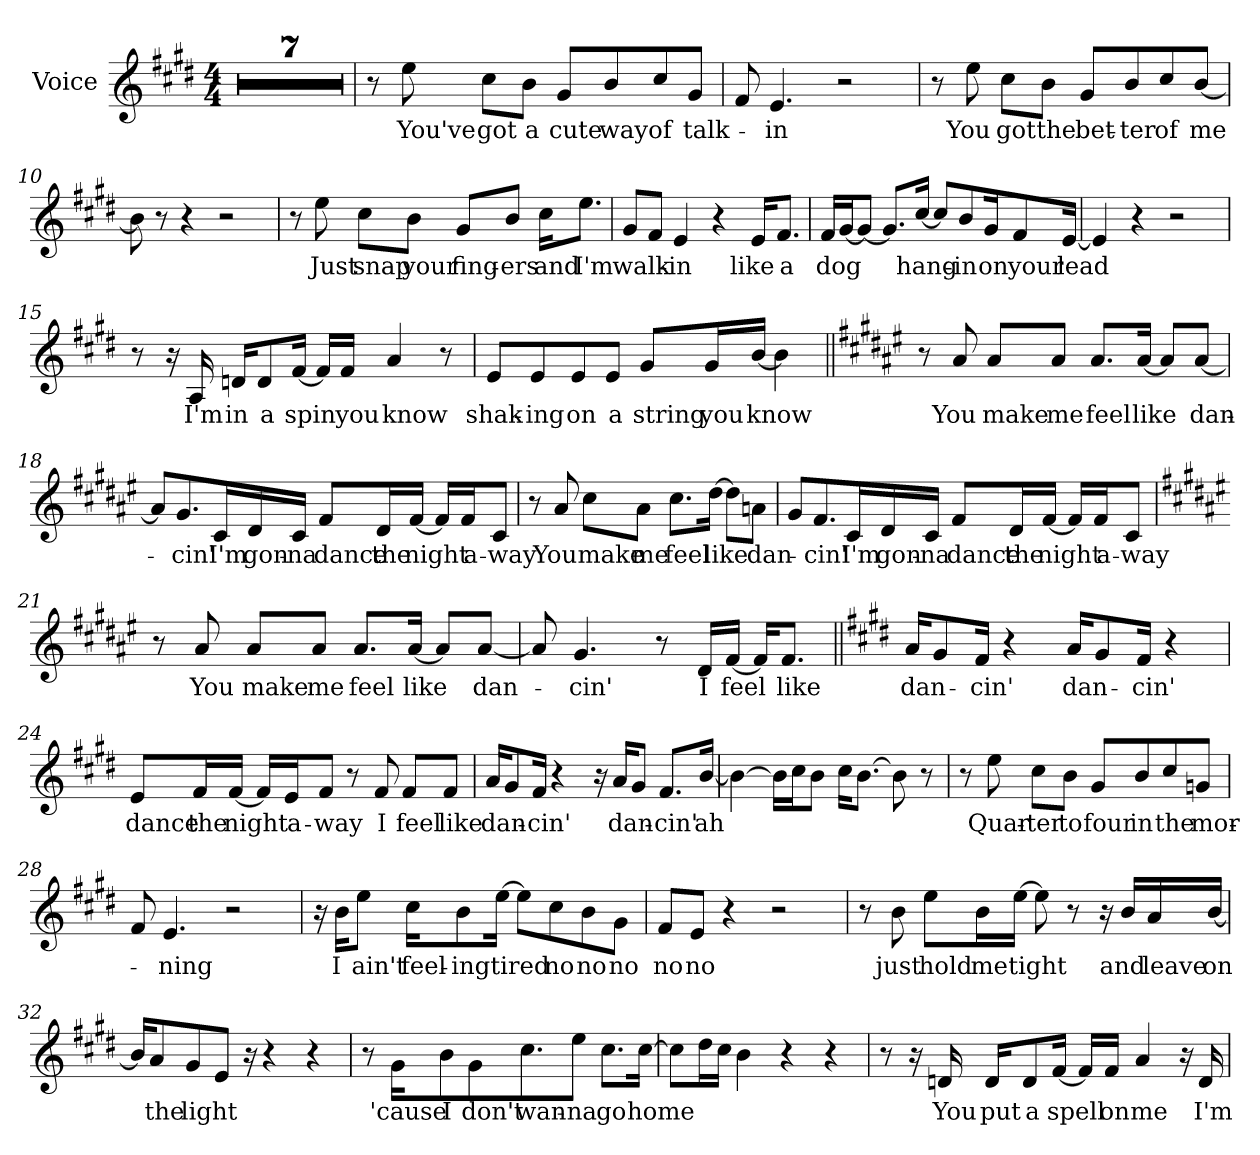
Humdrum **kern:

**kern	**text
*part1	*part1
*staff1	*staff1
*I"Voice	*
*I'Voice	*
*clefG2	*
*k[f#c#g#d#]	*
*M4/4	*
=	=
1r;<	.
=1	=1
1r	.
=2	=2
1r	.
=3	=3
1r	.
=4	=4
1r	.
=5	=5
1r	.
=6	=6
1r	.
=7	=7
8r	.
!	!LO:LY:b
8ee\	You've
!	!LO:LY:b
8cc#\L	got
!	!LO:LY:b
8b\J	a
!	!LO:LY:b
8g#/L	cute
!	!LO:LY:b
8b/	way
!	!LO:LY:b
8cc#/	of
!	!LO:LY:b
8g#/J	talk-
=8	=8
8f#/	.
!	!LO:LY:b
4.e/	-in
2r	.
=9	=9
8r	.
!	!LO:LY:b
8ee\	You
!	!LO:LY:b
8cc#\L	got
!	!LO:LY:b
8b\J	the
!	!LO:LY:b
8g#/L	bet-
!	!LO:LY:b
8b/	-ter
!	!LO:LY:b
8cc#/	of
!	!LO:LY:b
[8b/J	me
=10	=10
8b\]	.
8r	.
4r	.
2r	.
=11	=11
8r	.
!	!LO:LY:b
8ee\	Just
!	!LO:LY:b
8cc#\L	snap
!	!LO:LY:b
8b\J	your
!	!LO:LY:b
8g#/L	fing-
!	!LO:LY:b
8b/J	-ers
!	!LO:LY:b
16cc#\KL	and
!	!LO:LY:b
8.ee\J	I'm
=12	=12
!	!LO:LY:b
8g#/L	walk-
8f#/J	.
!	!LO:LY:b
4e/	-in
4r	.
!	!LO:LY:b
16e/KL	like
!	!LO:LY:b
8.f#/J	a
=13	=13
!	!LO:LY:b
16f#/LL	dog
[16g#/J	.
8g#/J_	.
8.g#/L]	.
!	!LO:LY:b
[16cc#/Jk	hang-
8cc#/L]	.
!	!LO:LY:b
8b/	-in
!	!LO:LY:b
16g#/K	on
!	!LO:LY:b
8f#/	your
!	!LO:LY:b
[16e/Jk	lead
=14	=14
4e/]	.
4r	.
2r	.
=15	=15
8r	.
16r	.
!	!LO:LY:b
16A/	I'm
!	!LO:LY:b
16dn/KL	in
!	!LO:LY:b
8d/	a
!	!LO:LY:b
[16f#/Jk	spin
16f#/LL]	.
!	!LO:LY:b
16f#/JJ	you
!	!LO:LY:b
4a/	know
8r	.
=16	=16
!	!LO:LY:b
8e/L	shak-
!	!LO:LY:b
8e/	-ing
!	!LO:LY:b
8e/	on
!	!LO:LY:b
8e/J	a
!	!LO:LY:b
8g#/L	string
!	!LO:LY:b
16g#/L	you
!	!LO:LY:b
[16b/JJ	know
4b\]	.
=17||	=17||
*k[f#c#g#d#a#e#]	*
8r	.
!	!LO:LY:b
8a#/	You
!	!LO:LY:b
8a#/L	make
!	!LO:LY:b
8a#/J	me
!	!LO:LY:b
8.a#/L	feel
!	!LO:LY:b
[16a#/Jk	like
8a#/L]	.
!	!LO:LY:b
[8a#/J	dan-
=18	=18
8a#/L]	.
!	!LO:LY:b
8.g#/	-cin'
!	!LO:LY:b
16c#/L	I'm
!	!LO:LY:b
16d#/	gon-
!	!LO:LY:b
16c#/JJ	-na
!	!LO:LY:b
8f#/L	dance
!	!LO:LY:b
16d#/L	the
!	!LO:LY:b
[16f#/JJ	night
16f#/LL]	.
!	!LO:LY:b
16f#/J	a-
!	!LO:LY:b
8c#/J	-way
=19	=19
8r	.
!	!LO:LY:b
8a#/	You
!	!LO:LY:b
8cc#\L	make
!	!LO:LY:b
8a#\J	me
!	!LO:LY:b
8.cc#\L	feel
!	!LO:LY:b
[16dd#\Jk	like
8dd#\L]	.
!	!LO:LY:b
8an\J	dan-
=20	=20
8g#/L	.
!	!LO:LY:b
8.f#/	-cin'
!	!LO:LY:b
16c#/L	I'm
!	!LO:LY:b
16d#/	gon-
!	!LO:LY:b
16c#/JJ	-na
!	!LO:LY:b
8f#/L	dance
!	!LO:LY:b
16d#/L	the
!	!LO:LY:b
[16f#/JJ	night
16f#/LL]	.
!	!LO:LY:b
16f#/J	a-
!	!LO:LY:b
8c#/J	-way
=21	=21
*k[f#c#g#d#a#e#]	*
8r	.
!	!LO:LY:b
8a#/	You
!	!LO:LY:b
8a#/L	make
!	!LO:LY:b
8a#/J	me
!	!LO:LY:b
8.a#/L	feel
!	!LO:LY:b
[16a#/Jk	like
8a#/L]	.
!	!LO:LY:b
[8a#/J	dan-
=22	=22
8a#/]	.
!	!LO:LY:b
4.g#/	-cin'
8r	.
!	!LO:LY:b
16d#/LL	I
!	!LO:LY:b
[16f#/JJ	feel
16f#/KL]	.
!	!LO:LY:b
8.f#/J	like
=23||	=23||
*k[f#c#g#d#]	*
!	!LO:LY:b
16a/KL	dan-
8g#/	.
!	!LO:LY:b
16f#/Jk	-cin'
4r	.
!	!LO:LY:b
16a/KL	dan-
8g#/	.
!	!LO:LY:b
16f#/Jk	-cin'
4r	.
=24	=24
!	!LO:LY:b
8e/L	dance
!	!LO:LY:b
16f#/L	the
!	!LO:LY:b
[16f#/JJ	night
16f#/LL]	.
!	!LO:LY:b
16e/J	a-
!	!LO:LY:b
8f#/J	-way
8r	.
!	!LO:LY:b
8f#/	I
!	!LO:LY:b
8f#/L	feel
!	!LO:LY:b
8f#/J	like
=25	=25
!	!LO:LY:b
16a/KL	dan-
8g#/	.
!	!LO:LY:b
16f#/Jk	-cin'
4r	.
16r	.
!	!LO:LY:b
16a/KL	dan-
8g#/J	.
!	!LO:LY:b
8.f#/L	-cin'
!	!LO:LY:b
[16b/Jk	ah
=26	=26
4b\_	.
16b\LL]	.
16cc#\J	.
8b\J	.
16cc#\KL	.
[8.b\J	.
8b\]	.
8r	.
=27	=27
8r	.
!	!LO:LY:b
8ee\	Quar-
!	!LO:LY:b
8cc#\L	-ter
!	!LO:LY:b
8b\J	to
!	!LO:LY:b
8g#/L	four
!	!LO:LY:b
8b/	in
!	!LO:LY:b
8cc#/	the
!	!LO:LY:b
8gn/J	mor-
=28	=28
8f#/	.
!	!LO:LY:b
4.e/	-ning
2r	.
=29	=29
16r	.
!	!LO:LY:b
16b\KL	I
!	!LO:LY:b
8ee\J	ain't
!	!LO:LY:b
16cc#\KL	feel-
!	!LO:LY:b
8b\	-ing
!	!LO:LY:b
[16ee\Jk	tired
8ee\L]	.
!	!LO:LY:b
8cc#\	no
!	!LO:LY:b
8b\	no
!	!LO:LY:b
8g#\J	no
=30	=30
!	!LO:LY:b
8f#/L	no
!	!LO:LY:b
8e/J	no
4r	.
2r	.
=31	=31
8r	.
!	!LO:LY:b
8b\	just
!	!LO:LY:b
8ee\L	hold
!	!LO:LY:b
16b\L	me
!	!LO:LY:b
[16ee\JJ	tight
8ee\]	.
8r	.
16r	.
!	!LO:LY:b
16b/LL	and
!	!LO:LY:b
16a/	leave
!	!LO:LY:b
[16b/JJ	on
=32	=32
16b/KL]	.
!	!LO:LY:b
8a/	the
!	!LO:LY:b
8g#/	light
8e/J	.
16r	.
4r	.
4r	.
=33	=33
8r	.
!	!LO:LY:b
16g#\KL	'cause
!	!LO:LY:b
8b\	I
!	!LO:LY:b
8g#\	don't
!	!LO:LY:b
8.cc#\	wan-
!	!LO:LY:b
8ee\J	-na
!	!LO:LY:b
8.cc#\L	go
!	!LO:LY:b
[16cc#\Jk	home
=34	=34
8cc#\L]	.
16dd#\L	.
16cc#\JJ	.
4b\	.
4r	.
4r	.
=35	=35
8r	.
16r	.
!	!LO:LY:b
16dn/	You
!	!LO:LY:b
16d/KL	put
!	!LO:LY:b
8d/	a
!	!LO:LY:b
[16f#/Jk	spell
16f#/LL]	.
!	!LO:LY:b
16f#/JJ	on
!	!LO:LY:b
4a/	me
16r	.
!	!LO:LY:b
16d/	I'm
=	=
*-	*-
